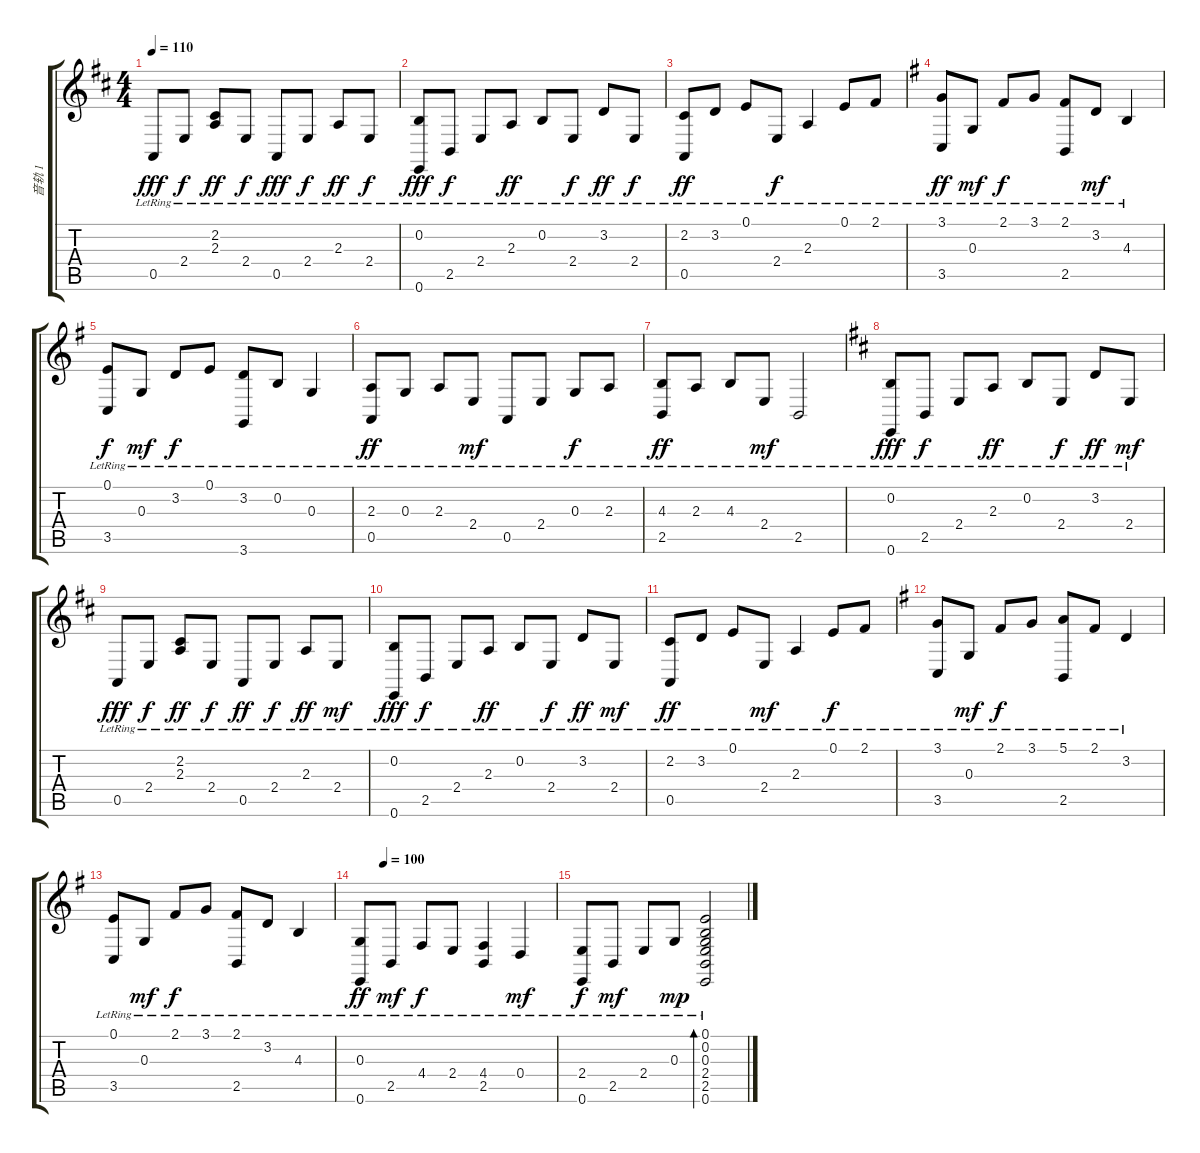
\track ("音轨 1" "音轨 1") {instrument brightacousticpiano}
\staff {score tabs}
\tuning (E4 B3 G3 D3 A2 E2) {hide}
\ts (4 4)
\tempo 110
\clef g2
\ks d
0.5{lr}.8{dy fff} 2.4{lr}.8{dy f} (2.2{lr} 2.3{lr}).8{dy ff} 2.4{lr}.8{dy f} 0.5{lr}.8{dy fff} 2.4{lr}.8{dy f} 2.3{lr}.8{dy ff} 2.4{lr}.8{dy f} |
(0.2{lr} 0.6{lr}).8{dy fff} 2.5{lr}.8{dy f} 2.4{lr}.8 2.3{lr}.8{dy ff} 0.2{lr}.8 2.4{lr}.8{dy f} 3.2{lr}.8{dy ff} 2.4{lr}.8{dy f} |
(2.2{lr} 0.5{lr}).8{dy ff} 3.2{lr}.8 0.1{lr}.8 2.4{lr}.8{dy f} 2.3{lr}.4 0.1{lr}.8 2.1{lr}.8 |
\ks g
(3.1{lr} 3.5{lr}).8{dy ff} 0.3{lr}.8{dy mf} 2.1{lr}.8{dy f} 3.1{lr}.8 (2.1{lr} 2.5{lr}).8 3.2{lr}.8{dy mf} 4.3{lr}.4 |
(0.1{lr} 3.5{lr}).8{dy f} 0.3{lr}.8{dy mf} 3.2{lr}.8{dy f} 0.1{lr}.8 (3.2{lr} 3.6{lr}).8 0.2{lr}.8 0.3{lr}.4 |
(2.3{lr} 0.5{lr}).8{dy ff} 0.3{lr}.8 2.3{lr}.8 2.4{lr}.8{dy mf} 0.5{lr}.8 2.4{lr}.8 0.3{lr}.8{dy f} 2.3{lr}.8 |
(4.3{lr} 2.5{lr}).8{dy ff} 2.3{lr}.8 4.3{lr}.8 2.4{lr}.8{dy mf} 2.5{lr}.2 |
\ks d
(0.2{lr} 0.6{lr}).8{dy fff} 2.5{lr}.8{dy f} 2.4{lr}.8 2.3{lr}.8{dy ff} 0.2{lr}.8 2.4{lr}.8{dy f} 3.2{lr}.8{dy ff} 2.4{lr}.8{dy mf} |
0.5{lr}.8{dy fff} 2.4{lr}.8{dy f} (2.2{lr} 2.3{lr}).8{dy ff} 2.4{lr}.8{dy f} 0.5{lr}.8{dy ff} 2.4{lr}.8{dy f} 2.3{lr}.8{dy ff} 2.4{lr}.8{dy mf} |
(0.2{lr} 0.6{lr}).8{dy fff} 2.5{lr}.8{dy f} 2.4{lr}.8 2.3{lr}.8{dy ff} 0.2{lr}.8 2.4{lr}.8{dy f} 3.2{lr}.8{dy ff} 2.4{lr}.8{dy mf} |
(2.2{lr} 0.5{lr}).8{dy ff} 3.2{lr}.8 0.1{lr}.8 2.4{lr}.8{dy mf} 2.3{lr}.4 0.1{lr}.8{dy f} 2.1{lr}.8 |
\ks g
(3.1{lr} 3.5{lr}).8 0.3{lr}.8{dy mf} 2.1{lr}.8{dy f} 3.1{lr}.8 (5.1{lr} 2.5{lr}).8 2.1{lr}.8 3.2{lr}.4 |
(0.1{lr} 3.5{lr}).8 0.3{lr}.8{dy mf} 2.1{lr}.8{dy f} 3.1{lr}.8 (2.1{lr} 2.5{lr}).8 3.2{lr}.8 4.3{lr}.4 |
\tempo (100 0.125)
(0.3{lr} 0.6{lr}).8{dy ff} 2.5{lr}.8{dy mf} 4.4{lr}.8{dy f} 2.4{lr}.8 (4.4{lr} 2.5{lr}).4 0.4{lr}.4{dy mf} |
(2.4{lr} 0.6{lr}).8{dy f} 2.5{lr}.8{dy mf} 2.4{lr}.8 0.3{lr}.8{dy mp} (0.1{lr} 0.2{lr} 0.3{lr} 2.4{lr} 2.5{lr} 0.6{lr}).2{bd 480}
